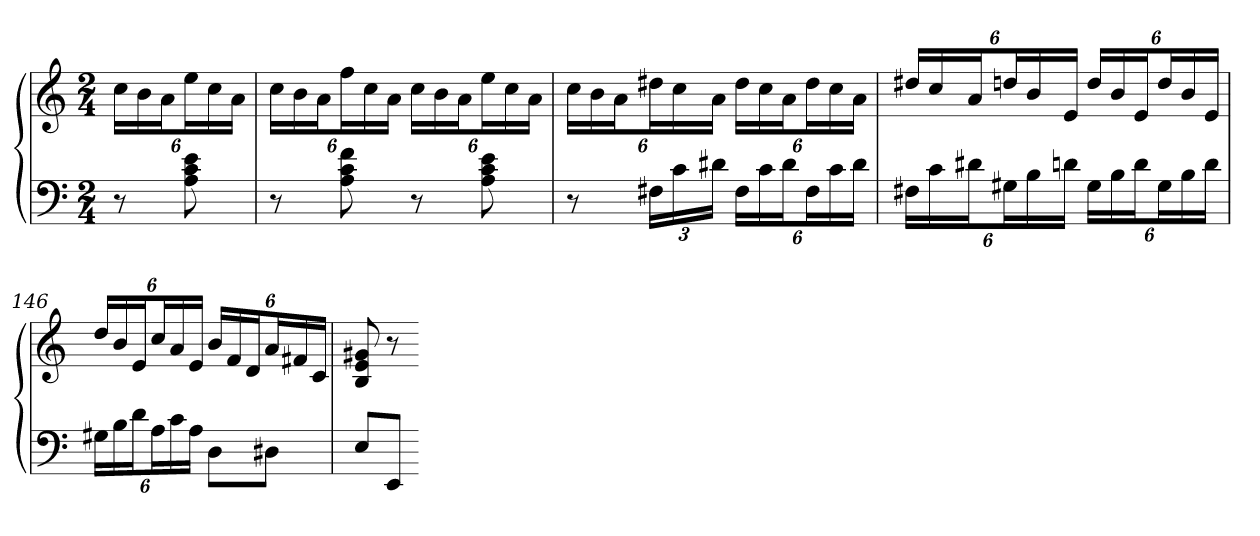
**kern	**kern
*part1	*part1
*staff2	*staff1
*clefF4	*clefG2
*k[]	*k[]
*M2/4	*M2/4
=	=
8r	24ccLL
.	24b
.	24aJ
8A 8c 8e	24eeL
.	24cc
.	24aJJ
=143	=143
8r	24ccLL
.	24b
.	24aJ
8A 8c 8f	24ffL
.	24cc
.	24aJJ
8r	24ccLL
.	24b
.	24aJ
8A 8c 8e	24eeL
.	24cc
.	24aJJ
=144	=144
8r	24ccLL
.	24b
.	24aJ
24F#XLL	24dd#XL
24c	24cc
24d#XJJ	24aJJ
24F#LL	24dd#LL
24c	24cc
24d#J	24aJ
24F#L	24dd#L
24c	24cc
24d#JJ	24aJJ
=145	=145
24F#XLL	24dd#XLL
24c	24cc
24d#XJ	24aJ
24G#XL	24ddnL
24B	24b
24dnJJ	24eJJ
24G#LL	24ddLL
24B	24b
24dJ	24eJ
24G#L	24ddL
24B	24b
24dJJ	24eJJ
=146	=146
24G#XLL	24ddLL
24B	24b
24dJ	24eJ
24AL	24ccL
24c	24a
24AJJ	24eJJ
8DL	24bLL
.	24f
.	24dJ
8D#XJ	24aL
.	24f#X
.	24cJJ
=147	=147
8EL	8B 8e 8g#X
8EEJ	8r
=-	=-
*-	*-
